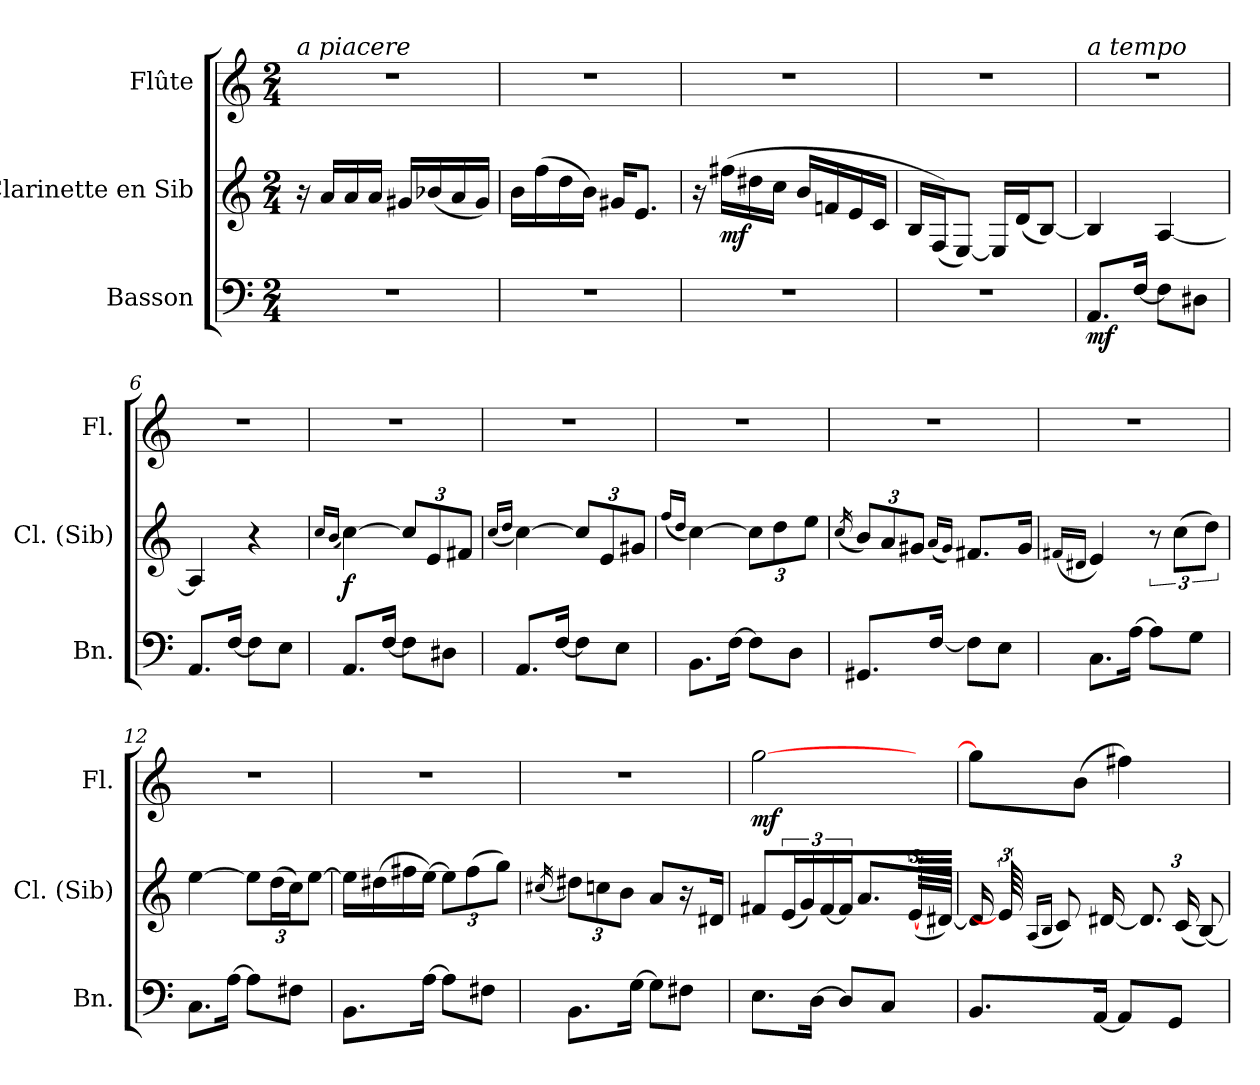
**kern	**dynam	**kern	**dynam	**kern	**dynam
*part3	*part3	*part2	*part2	*part1	*part1
*staff3	*staff3	*staff2	*staff2	*staff1	*staff1
*I"Basson	*	*I"Clarinette en Sib	*	*I"Flûte	*
*I'Bn.	*	*I'Cl. (Sib)	*	*I'Fl.	*
*clefF4	*	*clefG2	*	*clefG2	*
*k[]	*	*k[]	*	*k[]	*
*C:	*	*C:	*	*C:	*
*M2/4	*	*M2/4	*	*M2/4	*
=1	=1	=1	=1	=1	=1
!	!	!	!	!LO:TX:a:i:t=a piacere	!
2r	.	16r	.	2r	.
.	.	16a/LL	.	.	.
.	.	16a/	.	.	.
.	.	16a/JJ	.	.	.
.	.	16g#X/LL	.	.	.
.	.	(<16b-X/	.	.	.
.	.	16a/	.	.	.
.	.	16g#/JJ)	.	.	.
=2	=2	=2	=2	=2	=2
2r	.	16b\LL	.	2r	.
.	.	(>16ff\	.	.	.
.	.	16dd\	.	.	.
.	.	16b\JJ)	.	.	.
.	.	16g#X/KL	.	.	.
.	.	8.e/J	.	.	.
=3	=3	=3	=3	=3	=3
2r	.	16r	.	2r	.
!	!	!	!LO:DY:b	!	!
.	.	(>16ff#X\LL	mf	.	.
.	.	16dd#X\	.	.	.
.	.	16cc\JJ	.	.	.
.	.	16b/LL	.	.	.
.	.	16fn/	.	.	.
.	.	16e/	.	.	.
.	.	16c/JJ	.	.	.
!!LO:LB:g=z
=4	=4	=4	=4	=4	=4
2r	.	16B/LL	.	2r	.
.	.	(<16F/J)	.	.	.
.	.	[8E/J)	.	.	.
.	.	16E/LL]	.	.	.
.	.	(<16d/J	.	.	.
.	.	[8B/J)	.	.	.
=5	=5	=5	=5	=5	=5
!	!	!	!	!LO:TX:a:i:t=a tempo	!
!	!LO:DY:b	!	!	!	!
8.AA/L	mf	4B/]	.	2r	.
[16F/Jk	.	.	.	.	.
8F\L]	.	[4A/	.	.	.
8D#X\J	.	.	.	.	.
=6	=6	=6	=6	=6	=6
8.AA/L	.	4A/]	.	2r	.
[16F/Jk	.	.	.	.	.
8F\L]	.	4r	.	.	.
8E\J	.	.	.	.	.
!!LO:LB:g=z
=7	=7	=7	=7	=7	=7
.	.	(<16qcc/LL	.	.	.
.	.	(16qb/JJ	.	.	.
!	!	!	!LO:DY:b	!	!
8.AA/L	.	[4cc\)	f	2r	.
[16F/Jk	.	.	.	.	.
8F\L]	.	12cc/L]	.	.	.
.	.	12e/	.	.	.
8D#X\J	.	.	.	.	.
.	.	12f#X/J	.	.	.
=8	=8	=8	=8	=8	=8
.	.	(<16qcc/LL	.	.	.
.	.	16qdd/JJ	.	.	.
8.AA/L	.	[4cc\)	.	2r	.
[16F/Jk	.	.	.	.	.
8F\L]	.	12cc/L]	.	.	.
.	.	12e/	.	.	.
8E\J	.	.	.	.	.
.	.	12g#X/J	.	.	.
=9	=9	=9	=9	=9	=9
.	.	(<16qff/LL	.	.	.
.	.	16qdd/JJ	.	.	.
8.BB\L	.	[4cc\)	.	2r	.
[16F\Jk	.	.	.	.	.
8F\L]	.	12cc\L]	.	.	.
.	.	12dd\	.	.	.
8D\J	.	.	.	.	.
.	.	12ee\J	.	.	.
!!LO:PB:g=z
=10	=10	=10	=10	=10	=10
.	.	(<16qcc/	.	.	.
8.GG#X/L	.	12b/L)	.	2r	.
.	.	12a/	.	.	.
.	.	12g#X/J	.	.	.
[16F/Jk	.	.	.	.	.
.	.	(<16qa/LL	.	.	.
.	.	16qg#/JJ)	.	.	.
8F\L]	.	8.f#X/L	.	.	.
8E\J	.	.	.	.	.
.	.	16g#/Jk	.	.	.
=11	=11	=11	=11	=11	=11
.	.	(<16qf#X/LL	.	.	.
.	.	16qd#X/JJ	.	.	.
8.C\L	.	4e/)	.	2r	.
[16A\Jk	.	.	.	.	.
8A\L]	.	12r	.	.	.
.	.	(>12cc\L	.	.	.
8G\J	.	.	.	.	.
.	.	12dd\J)	.	.	.
=12	=12	=12	=12	=12	=12
8.C\L	.	[4ee\	.	2r	.
[16A\Jk	.	.	.	.	.
8A\L]	.	12ee\L]	.	.	.
.	.	(>24dd\L	.	.	.
8F#X\J	.	24cc\J)	.	.	.
.	.	[12ee\J	.	.	.
!!LO:LB:g=z
=13	=13	=13	=13	=13	=13
8.BB\L	.	16ee\LL]	.	2r	.
.	.	(>16dd#X\	.	.	.
.	.	16ff#X\	.	.	.
[16A\Jk	.	[16ee\JJ)	.	.	.
8A\L]	.	12ee\L]	.	.	.
.	.	(>12ff#\	.	.	.
8F#X\J	.	.	.	.	.
.	.	12gg\J)	.	.	.
=14	=14	=14	=14	=14	=14
.	.	(<16qcc#X/	.	.	.
8.BB\L	.	12dd#X\L)	.	2r	.
.	.	12ccn\	.	.	.
.	.	12b\J	.	.	.
[16G\Jk	.	.	.	.	.
8G\L]	.	8a/L	.	.	.
8F#X\J	.	16r	.	.	.
.	.	16d#X/Jk	.	.	.
=15	=15	=15	=15	=15	=15
!	!	!	!	!	!LO:DY:b
8.E\L	.	8f#X/L	.	[2gg\	mf
.	.	(<24e/L	.	.	.
.	.	24g/J)	.	.	.
[16D\Jk	.	.	.	.	.
.	.	[24f#/J	.	.	.
8D/L]	.	24f#/J]	.	.	.
.	.	8.a/L	.	.	.
8C/J	.	.	.	.	.
.	.	(<[48e/LL	.	.	.
24ryy	.	96ryy	.	24ryy	.
.	.	[32d#X/JJJ)	.	.	.
!!LO:LB:g=z
=16	=16	=16	=16	=16	=16
8.BB/L	.	16d#/KL]	.	8gg\L]	.
.	.	96e/LL]	.	.	.
.	.	(<16qA/LL	.	.	.
.	.	16qB/JJ	.	.	.
.	.	8c/)	.	.	.
.	.	.	.	(>8b\J	.
[16AA/Jk	.	.	.	.	.
.	.	[16d#X/Jk	.	.	.
8AA/L]	.	.	.	4ff#X\)	.
.	.	12.d#/L]	.	.	.
8GG/J	.	.	.	.	.
.	.	(<24c/k	.	.	.
.	.	[12B/J)	.	.	.
96ryy	.	.	.	96ryy	.
=	=	=	=	=	=
*-	*-	*-	*-	*-	*-
